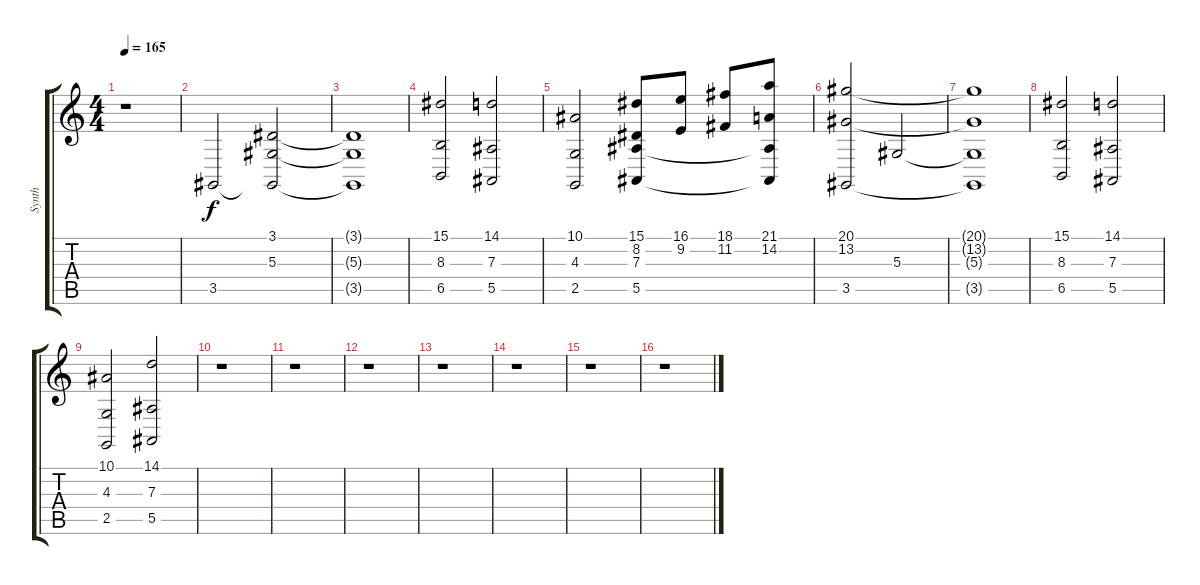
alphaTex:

\track ("Synth" "Synth") {instrument stringensemble1}
\staff {score tabs}
\tuning (C4 G3 Eb3 Bb2 F2 C2) {hide}
\ts (4 4)
\tempo 165
\clef g2
\ks c
r.1{dy f} |
3.5.2 (3.1 5.3 3.5{t}).2 |
(3.1{t} 5.3{t} 3.5{t}).1 |
(15.1 8.3 6.5).2 (14.1 7.3 5.5).2 |
(10.1 4.3 2.5).2 (15.1 8.2 7.3 5.5).8 (16.1 9.2).8 (18.1 11.2).8 (21.1 14.2 7.3{t} 5.5{t}).8 |
(20.1 13.2 3.5).2 5.3.2 |
(20.1{t} 13.2{t} 5.3{t} 3.5{t}).1 |
(15.1 8.3 6.5).2 (14.1 7.3 5.5).2 |
(10.1 4.3 2.5).2 (14.1 7.3 5.5).2 |
r.1 |
r.1 |
r.1 |
r.1 |
r.1 |
r.1 |
r.1
